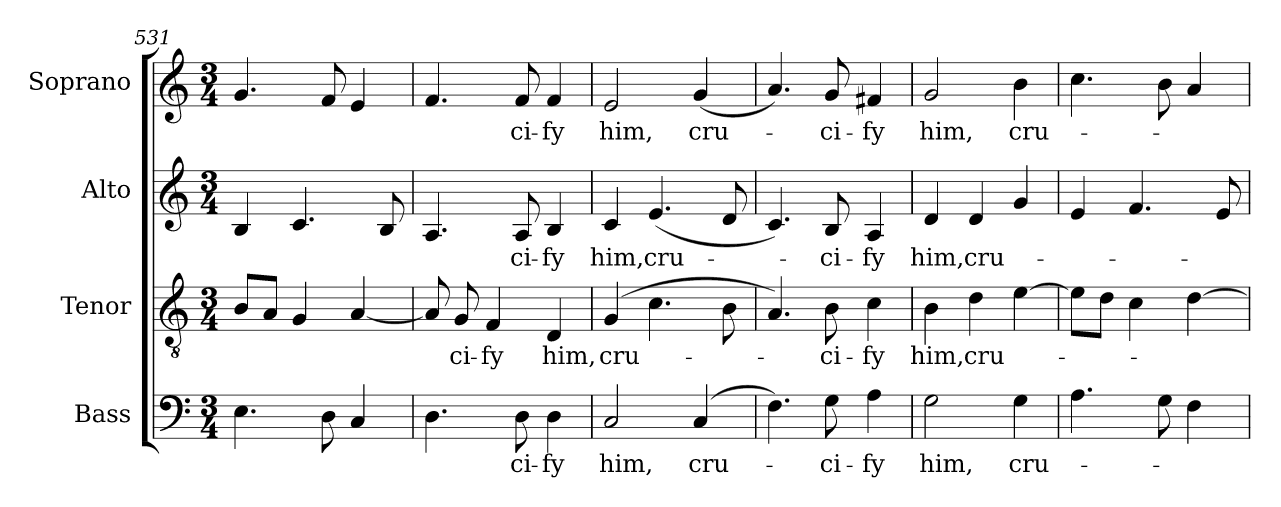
**kern	**text	**kern	**text	**kern	**text	**kern	**text
*part4	*part4	*part3	*part3	*part2	*part2	*part1	*part1
*staff4	*staff4	*staff3	*staff3	*staff2	*staff2	*staff1	*staff1
*I"Bass	*	*I"Tenor	*	*I"Alto	*	*I"Soprano	*
*clefF4	*	*clefGv2	*	*clefG2	*	*clefG2	*
*	*	*ITrd7c12	*	*	*	*	*
*k[]	*	*k[]	*	*k[]	*	*k[]	*
*C:	*	*C:	*	*C:	*	*C:	*
*M3/4	*	*M3/4	*	*M3/4	*	*M3/4	*
=531	=531	=531	=531	=531	=531	=531	=531
4.Ei\	.	8BBi/L	.	4Bi/	.	4.gi/	.
.	.	8AAi/J	.	.	.	.	.
.	.	4GGi/	.	4.ci/	.	.	.
8Di\	.	.	.	.	.	8fi/	.
4Ci/	.	[<4AAi/	.	.	.	4ei/	.
.	.	.	.	8Bi/	.	.	.
=532	=532	=532	=532	=532	=532	=532	=532
4.Di\	.	8AAi/]	.	4.Ai/	.	4.fi/	.
!	!	!	!LO:LY:b:color=#000000	!	!	!	!
.	.	8GGi/	-ci-	.	.	.	.
!	!	!	!LO:LY:b:color=#000000	!	!	!	!
.	.	4FFi/	-fy	.	.	.	.
!	!LO:LY:b:color=#000000	!	!	!	!	!	!
!	!	!	!	!	!LO:LY:b:color=#000000	!	!
!	!	!	!	!	!	!	!LO:LY:b:color=#000000
8Di\	-ci-	.	.	8Ai/	-ci-	8fi/	-ci-
!	!LO:LY:b:color=#000000	!	!	!	!	!	!
!	!	!	!LO:LY:b:color=#000000	!	!	!	!
!	!	!	!	!	!LO:LY:b:color=#000000	!	!
!	!	!	!	!	!	!	!LO:LY:b:color=#000000
4Di\	-fy	4DDi/	him,	4Bi/	-fy	4fi/	-fy
=533	=533	=533	=533	=533	=533	=533	=533
!	!LO:LY:b:color=#000000	!	!	!	!	!	!
!	!	!	!LO:LY:b:color=#000000	!	!	!	!
!	!	!	!	!	!LO:LY:b:color=#000000	!	!
!	!	!	!	!	!	!	!LO:LY:b:color=#000000
2Ci/	him,	(4GGi/	cru-	4ci/	him,	2ei/	him,
!	!	!	!	!	!LO:LY:b:color=#000000	!	!
.	.	4.Ci\	.	(4.ei/	cru-	.	.
!	!LO:LY:b:color=#000000	!	!	!	!	!	!
!	!	!	!	!	!	!	!LO:LY:b:color=#000000
(4Ci/	cru-	.	.	.	.	(4gi/	cru-
.	.	8BBi\	.	8di/	.	.	.
!!LO:PB:g=z
=534	=534	=534	=534	=534	=534	=534	=534
4.Fi\)	.	4.AAi/)	.	4.ci/)	.	4.ai/)	.
!	!LO:LY:b:color=#000000	!	!	!	!	!	!
!	!	!	!LO:LY:b:color=#000000	!	!	!	!
!	!	!	!	!	!LO:LY:b:color=#000000	!	!
!	!	!	!	!	!	!	!LO:LY:b:color=#000000
8Gi\	-ci-	8BBi\	-ci-	8Bi/	-ci-	8gi/	-ci-
!	!LO:LY:b:color=#000000	!	!	!	!	!	!
!	!	!	!LO:LY:b:color=#000000	!	!	!	!
!	!	!	!	!	!LO:LY:b:color=#000000	!	!
!	!	!	!	!	!	!	!LO:LY:b:color=#000000
4Ai\	-fy	4Ci\	-fy	4Ai/	-fy	4f#Xi/	-fy
=535	=535	=535	=535	=535	=535	=535	=535
!	!LO:LY:b:color=#000000	!	!	!	!	!	!
!	!	!	!LO:LY:b:color=#000000	!	!	!	!
!	!	!	!	!	!LO:LY:b:color=#000000	!	!
!	!	!	!	!	!	!	!LO:LY:b:color=#000000
2Gi\	him,	4BBi\	him,	4di/	him,	2gi/	him,
!	!	!	!LO:LY:b:color=#000000	!	!	!	!
!	!	!	!	!	!LO:LY:b:color=#000000	!	!
.	.	4Di\	cru-	4di/	cru-	.	.
!	!LO:LY:b:color=#000000	!	!	!	!	!	!
!	!	!	!	!	!	!	!LO:LY:b:color=#000000
4Gi\	cru-	[>4Ei\	.	4gi/	.	4bi\	cru-
=536	=536	=536	=536	=536	=536	=536	=536
4.Ai\	.	8Ei\L]	.	4ei/	.	4.cci\	.
.	.	8Di\J	.	.	.	.	.
.	.	4Ci\	.	4.fi/	.	.	.
8Gi\	.	.	.	.	.	8bi\	.
4Fi\	.	[>4Di\	.	.	.	4ai/	.
.	.	.	.	8ei/	.	.	.
=	=	=	=	=	=	=	=
*-	*-	*-	*-	*-	*-	*-	*-
